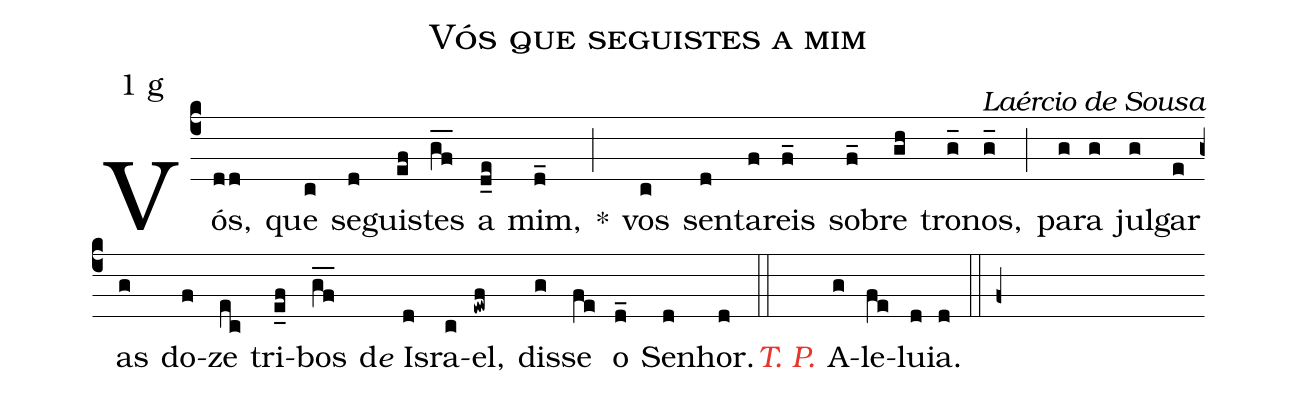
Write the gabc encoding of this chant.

name: Vós que seguistes a mim;
mode: 1;
mode-differentia: g;
commentary: Laércio de Sousa;
%%
(c4)

Vós,(dd) que(c) se(d)guis(ef)tes(g_f_) a(d_e) mim,(d_) *(;) vos(c) sen(d)ta(f)reis(f_) so(f_)bre(gh) tro(g_)nos,(g_) (;) pa(g)ra(g) jul(g)gar(e) as(g) do(f)ze(ec) tri(e_f)bos(g_f_) d<e>e</e> Is(d)ra(c)el,(ewf) dis(g)se(fe) o(d_) Se(d)nhor.(d) (::)

<c><i>T. P.</i></c>() A(g)le(fe)lu(d)ia.(d) (::f+)
